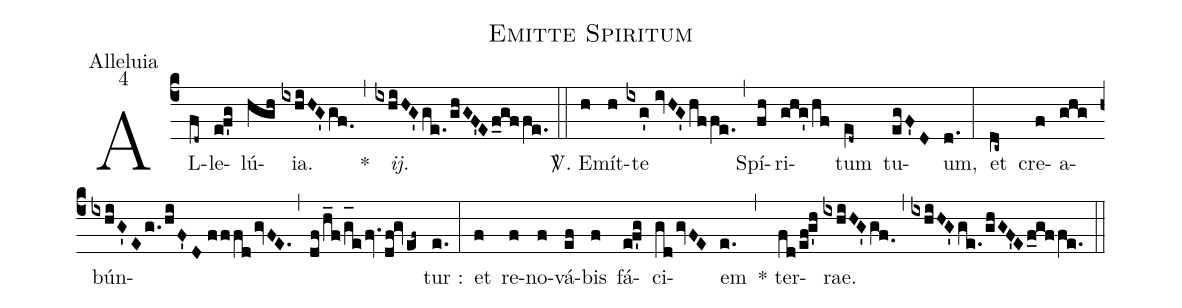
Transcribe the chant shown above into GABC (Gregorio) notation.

name:Emitte Spiritum;
office-part:Alleluia;
mode:4;
%%
(c4) AL(fd~)le(ef'g)lú(hgh){ia}.(ixhiHG'gf.0) <clear>*(,) <i>ij.</i>(ixhiHG'ge./ghGF'Ef_gffe.) (::) <sp>V/</sp>. E(h)mít(h)te(ixg'//ivHG'hffe.) (,) Spí(fh)ri(ghg'/hf)tum(e[ll:1]d~) tu(egF'D)um,(d.) (:) et(dc~) cre(f)a(ghg)bún(ixhiG'Eg./hiF'D//fffdgvFE.)(,)(df/h_f/!g_[oh:h]e/!fv.df!gvef~)tur :(e.) (:) et(f) re(f)no(f)vá(ef)bis(f) fá(ef'g)ci(gdgvFE)em(e.) (,) * ter(fd/ef!g'h)rae.(ixhiHG'gf.0) (,) (ixhiHG'ge./ghGF'Ef_gffe.) (::)
